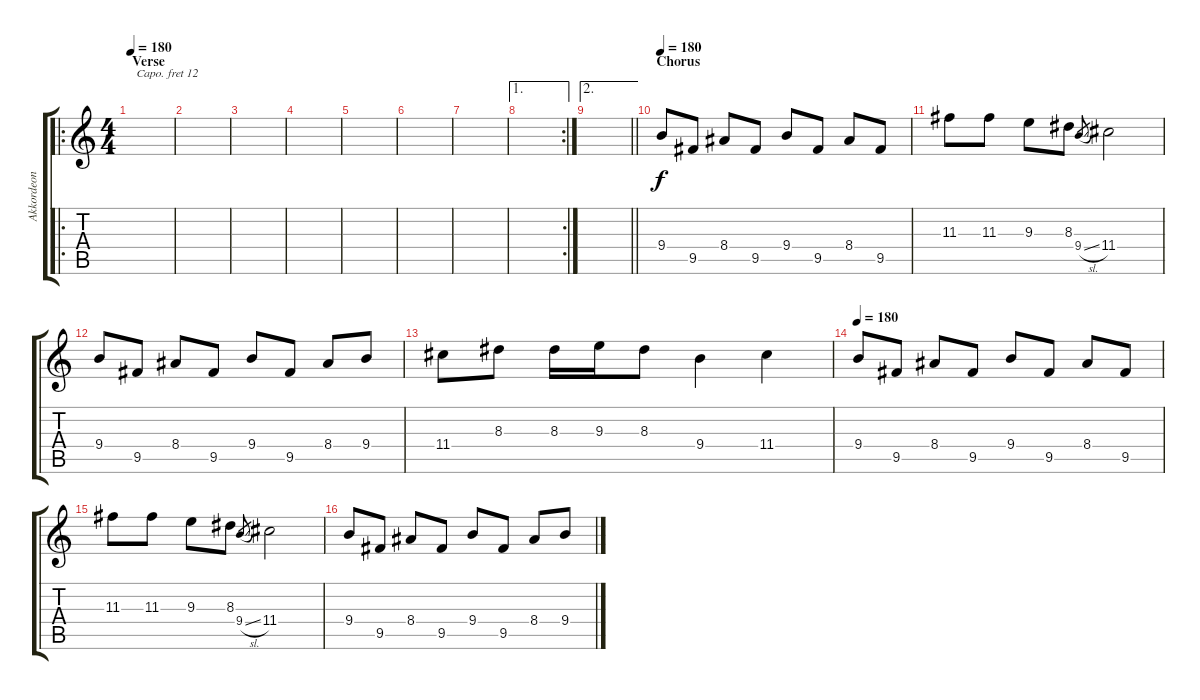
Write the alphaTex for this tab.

\track ("Akkordeon" "Akkordeon") {instrument accordion}
\staff {score tabs}
\capo 12
\tuning (E4 B3 G3 D3 A2 E2) {hide}
\ro
\ts (4 4)
\section ("" "Verse")
\tempo 180
\clef g2
\ks c
|
|
|
|
|
|
|
\ae 1
\rc 2
|
\ae 2
\barLineRight lightlight
|
\section ("" "Chorus")
\tempo 180
9.4.8 9.5.8 8.4.8 9.5.8 9.4.8 9.5.8 8.4.8 9.5.8 |
11.3.8 11.3.8 9.3.8 8.3.8 9.4{sl}.8{gr} 11.4.2 |
9.4.8 9.5.8 8.4.8 9.5.8 9.4.8 9.5.8 8.4.8 9.4.8 |
11.4.8 8.3.8 8.3.16 9.3.16 8.3.8 9.4.4 11.4.4 |
\tempo 180
9.4.8 9.5.8 8.4.8 9.5.8 9.4.8 9.5.8 8.4.8 9.5.8 |
11.3.8 11.3.8 9.3.8 8.3.8 9.4{sl}.8{gr} 11.4.2 |
9.4.8 9.5.8 8.4.8 9.5.8 9.4.8 9.5.8 8.4.8 9.4.8
